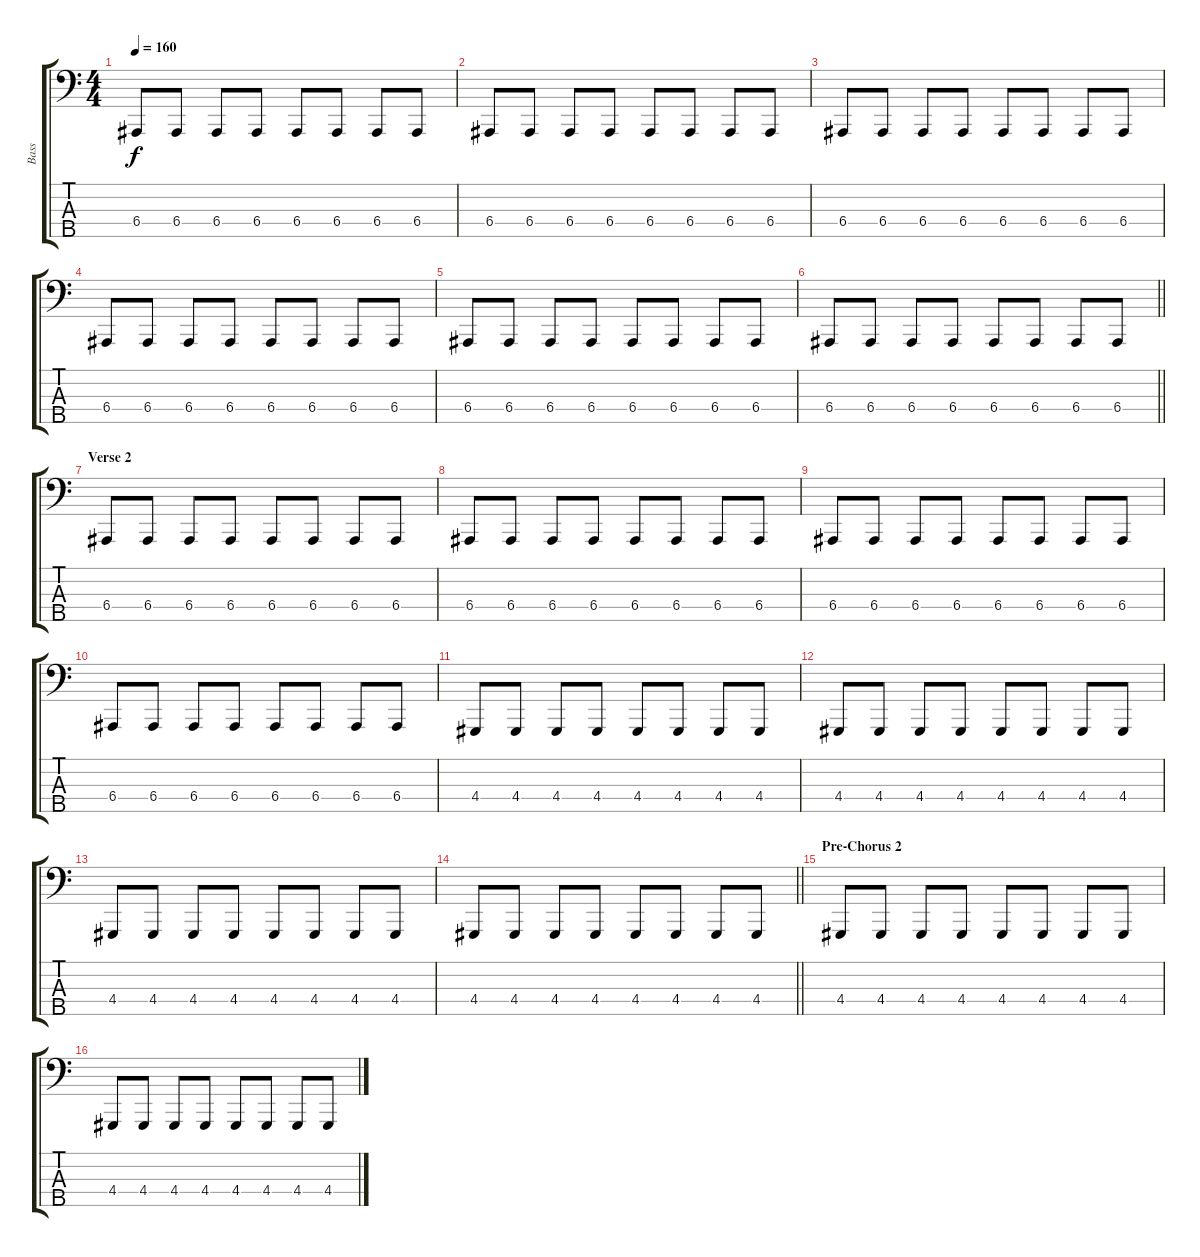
\track ("Bass" "Bass") {instrument lead8bassandlead}
\staff {score tabs}
\tuning (G2 D2 A1 E1 B0) {hide}
\ts (4 4)
\tempo 160
\clef f4
\ks c
6.4.8{dy f} 6.4.8 6.4.8 6.4.8 6.4.8 6.4.8 6.4.8 6.4.8 |
6.4.8 6.4.8 6.4.8 6.4.8 6.4.8 6.4.8 6.4.8 6.4.8 |
6.4.8 6.4.8 6.4.8 6.4.8 6.4.8 6.4.8 6.4.8 6.4.8 |
6.4.8 6.4.8 6.4.8 6.4.8 6.4.8 6.4.8 6.4.8 6.4.8 |
6.4.8 6.4.8 6.4.8 6.4.8 6.4.8 6.4.8 6.4.8 6.4.8 |
\barLineRight lightlight
6.4.8 6.4.8 6.4.8 6.4.8 6.4.8 6.4.8 6.4.8 6.4.8 |
\section ("" "Verse 2")
6.4.8 6.4.8 6.4.8 6.4.8 6.4.8 6.4.8 6.4.8 6.4.8 |
6.4.8 6.4.8 6.4.8 6.4.8 6.4.8 6.4.8 6.4.8 6.4.8 |
6.4.8 6.4.8 6.4.8 6.4.8 6.4.8 6.4.8 6.4.8 6.4.8 |
6.4.8 6.4.8 6.4.8 6.4.8 6.4.8 6.4.8 6.4.8 6.4.8 |
4.4.8 4.4.8 4.4.8 4.4.8 4.4.8 4.4.8 4.4.8 4.4.8 |
4.4.8 4.4.8 4.4.8 4.4.8 4.4.8 4.4.8 4.4.8 4.4.8 |
4.4.8 4.4.8 4.4.8 4.4.8 4.4.8 4.4.8 4.4.8 4.4.8 |
\barLineRight lightlight
4.4.8 4.4.8 4.4.8 4.4.8 4.4.8 4.4.8 4.4.8 4.4.8 |
\section ("" "Pre-Chorus 2")
4.4.8 4.4.8 4.4.8 4.4.8 4.4.8 4.4.8 4.4.8 4.4.8 |
4.4.8 4.4.8 4.4.8 4.4.8 4.4.8 4.4.8 4.4.8 4.4.8
